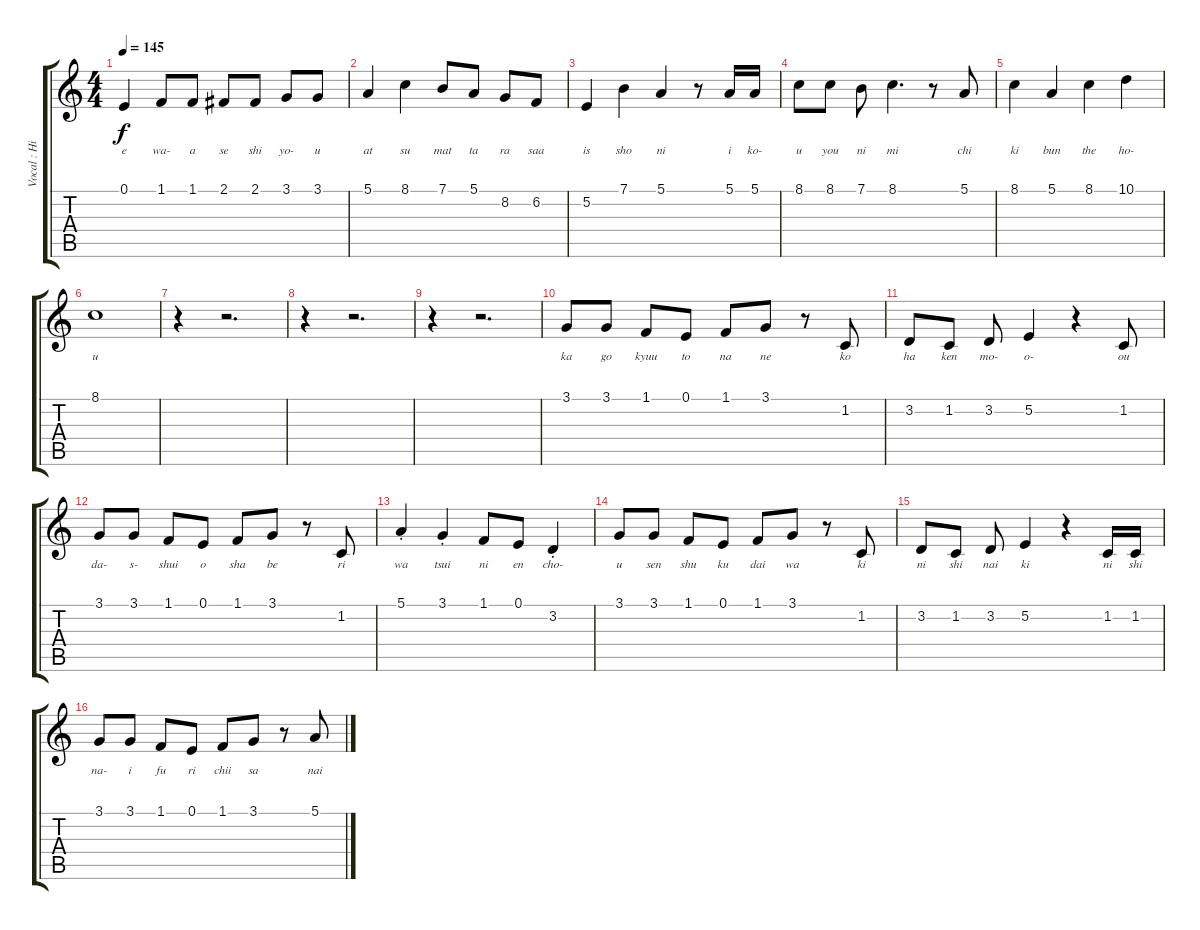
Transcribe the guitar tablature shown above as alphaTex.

\track ("Vocal : Hirasawa Yui" "Vocal : Hi") {instrument lead2sawtooth}
\staff {score tabs}
\tuning (E4 B3 G3 D3 A2 E2) {hide}
\ts (4 4)
\tempo 145
\clef g2
\ks c
0.1.4{lyrics (0 "e") lyrics (1 "") lyrics (2 "") lyrics (3 "") lyrics (4 "") dy f} 1.1.8{lyrics (0 "wa-") lyrics (1 "") lyrics (2 "") lyrics (3 "") lyrics (4 "")} 1.1.8{lyrics (0 "a") lyrics (1 "") lyrics (2 "") lyrics (3 "") lyrics (4 "")} 2.1.8{lyrics (0 "se") lyrics (1 "") lyrics (2 "") lyrics (3 "") lyrics (4 "")} 2.1.8{lyrics (0 "shi") lyrics (1 "") lyrics (2 "") lyrics (3 "") lyrics (4 "")} 3.1.8{lyrics (0 "yo-") lyrics (1 "") lyrics (2 "") lyrics (3 "") lyrics (4 "")} 3.1.8{lyrics (0 "u") lyrics (1 "") lyrics (2 "") lyrics (3 "") lyrics (4 "")} |
5.1.4{lyrics (0 "at") lyrics (1 "") lyrics (2 "") lyrics (3 "") lyrics (4 "")} 8.1.4{lyrics (0 "su") lyrics (1 "") lyrics (2 "") lyrics (3 "") lyrics (4 "")} 7.1.8{lyrics (0 "mat") lyrics (1 "") lyrics (2 "") lyrics (3 "") lyrics (4 "")} 5.1.8{lyrics (0 "ta") lyrics (1 "") lyrics (2 "") lyrics (3 "") lyrics (4 "")} 8.2.8{lyrics (0 "ra") lyrics (1 "") lyrics (2 "") lyrics (3 "") lyrics (4 "")} 6.2.8{lyrics (0 "saa") lyrics (1 "") lyrics (2 "") lyrics (3 "") lyrics (4 "")} |
5.2.4{lyrics (0 "is") lyrics (1 "") lyrics (2 "") lyrics (3 "") lyrics (4 "")} 7.1.4{lyrics (0 "sho") lyrics (1 "") lyrics (2 "") lyrics (3 "") lyrics (4 "")} 5.1.4{lyrics (0 "ni") lyrics (1 "") lyrics (2 "") lyrics (3 "") lyrics (4 "")} r.8 5.1.16{lyrics (0 "i") lyrics (1 "") lyrics (2 "") lyrics (3 "") lyrics (4 "")} 5.1.16{lyrics (0 "ko-") lyrics (1 "") lyrics (2 "") lyrics (3 "") lyrics (4 "")} |
8.1.8{lyrics (0 "u") lyrics (1 "") lyrics (2 "") lyrics (3 "") lyrics (4 "")} 8.1.8{lyrics (0 "you") lyrics (1 "") lyrics (2 "") lyrics (3 "") lyrics (4 "")} 7.1.8{lyrics (0 "ni") lyrics (1 "") lyrics (2 "") lyrics (3 "") lyrics (4 "")} 8.1.4{d lyrics (0 "mi") lyrics (1 "") lyrics (2 "") lyrics (3 "") lyrics (4 "")} r.8 5.1.8{lyrics (0 "chi") lyrics (1 "") lyrics (2 "") lyrics (3 "") lyrics (4 "")} |
8.1.4{lyrics (0 "ki") lyrics (1 "") lyrics (2 "") lyrics (3 "") lyrics (4 "")} 5.1.4{lyrics (0 "bun") lyrics (1 "") lyrics (2 "") lyrics (3 "") lyrics (4 "")} 8.1.4{lyrics (0 "the") lyrics (1 "") lyrics (2 "") lyrics (3 "") lyrics (4 "")} 10.1.4{lyrics (0 "ho-") lyrics (1 "") lyrics (2 "") lyrics (3 "") lyrics (4 "")} |
8.1.1{lyrics (0 "u") lyrics (1 "") lyrics (2 "") lyrics (3 "") lyrics (4 "")} |
r.4 r.2{d} |
r.4 r.2{d} |
r.4 r.2{d} |
3.1.8{lyrics (0 "ka") lyrics (1 "") lyrics (2 "") lyrics (3 "") lyrics (4 "")} 3.1.8{lyrics (0 "go") lyrics (1 "") lyrics (2 "") lyrics (3 "") lyrics (4 "")} 1.1.8{lyrics (0 "kyuu") lyrics (1 "") lyrics (2 "") lyrics (3 "") lyrics (4 "")} 0.1.8{lyrics (0 "to") lyrics (1 "") lyrics (2 "") lyrics (3 "") lyrics (4 "")} 1.1.8{lyrics (0 "na") lyrics (1 "") lyrics (2 "") lyrics (3 "") lyrics (4 "")} 3.1.8{lyrics (0 "ne") lyrics (1 "") lyrics (2 "") lyrics (3 "") lyrics (4 "")} r.8 1.2.8{lyrics (0 "ko") lyrics (1 "") lyrics (2 "") lyrics (3 "") lyrics (4 "")} |
3.2.8{lyrics (0 "ha") lyrics (1 "") lyrics (2 "") lyrics (3 "") lyrics (4 "")} 1.2.8{lyrics (0 "ken") lyrics (1 "") lyrics (2 "") lyrics (3 "") lyrics (4 "")} 3.2.8{lyrics (0 "mo-") lyrics (1 "") lyrics (2 "") lyrics (3 "") lyrics (4 "")} 5.2.4{lyrics (0 "o-") lyrics (1 "") lyrics (2 "") lyrics (3 "") lyrics (4 "")} r.4 1.2.8{lyrics (0 "ou") lyrics (1 "") lyrics (2 "") lyrics (3 "") lyrics (4 "")} |
3.1.8{lyrics (0 "da-") lyrics (1 "") lyrics (2 "") lyrics (3 "") lyrics (4 "")} 3.1.8{lyrics (0 "s-") lyrics (1 "") lyrics (2 "") lyrics (3 "") lyrics (4 "")} 1.1.8{lyrics (0 "shui") lyrics (1 "") lyrics (2 "") lyrics (3 "") lyrics (4 "")} 0.1.8{lyrics (0 "o") lyrics (1 "") lyrics (2 "") lyrics (3 "") lyrics (4 "")} 1.1.8{lyrics (0 "sha") lyrics (1 "") lyrics (2 "") lyrics (3 "") lyrics (4 "")} 3.1.8{lyrics (0 "be") lyrics (1 "") lyrics (2 "") lyrics (3 "") lyrics (4 "")} r.8 1.2.8{lyrics (0 "ri") lyrics (1 "") lyrics (2 "") lyrics (3 "") lyrics (4 "")} |
5.1{st}.4{lyrics (0 "wa") lyrics (1 "") lyrics (2 "") lyrics (3 "") lyrics (4 "")} 3.1{st}.4{lyrics (0 "tsui") lyrics (1 "") lyrics (2 "") lyrics (3 "") lyrics (4 "")} 1.1.8{lyrics (0 "ni") lyrics (1 "") lyrics (2 "") lyrics (3 "") lyrics (4 "")} 0.1.8{lyrics (0 "en") lyrics (1 "") lyrics (2 "") lyrics (3 "") lyrics (4 "")} 3.2{st}.4{lyrics (0 "cho-") lyrics (1 "") lyrics (2 "") lyrics (3 "") lyrics (4 "")} |
3.1.8{lyrics (0 "u") lyrics (1 "") lyrics (2 "") lyrics (3 "") lyrics (4 "")} 3.1.8{lyrics (0 "sen") lyrics (1 "") lyrics (2 "") lyrics (3 "") lyrics (4 "")} 1.1.8{lyrics (0 "shu") lyrics (1 "") lyrics (2 "") lyrics (3 "") lyrics (4 "")} 0.1.8{lyrics (0 "ku") lyrics (1 "") lyrics (2 "") lyrics (3 "") lyrics (4 "")} 1.1.8{lyrics (0 "dai") lyrics (1 "") lyrics (2 "") lyrics (3 "") lyrics (4 "")} 3.1.8{lyrics (0 "wa") lyrics (1 "") lyrics (2 "") lyrics (3 "") lyrics (4 "")} r.8 1.2.8{lyrics (0 "ki") lyrics (1 "") lyrics (2 "") lyrics (3 "") lyrics (4 "")} |
3.2.8{lyrics (0 "ni") lyrics (1 "") lyrics (2 "") lyrics (3 "") lyrics (4 "")} 1.2.8{lyrics (0 "shi") lyrics (1 "") lyrics (2 "") lyrics (3 "") lyrics (4 "")} 3.2.8{lyrics (0 "nai") lyrics (1 "") lyrics (2 "") lyrics (3 "") lyrics (4 "")} 5.2.4{lyrics (0 "ki") lyrics (1 "") lyrics (2 "") lyrics (3 "") lyrics (4 "")} r.4 1.2.16{lyrics (0 "ni") lyrics (1 "") lyrics (2 "") lyrics (3 "") lyrics (4 "")} 1.2.16{lyrics (0 "shi") lyrics (1 "") lyrics (2 "") lyrics (3 "") lyrics (4 "")} |
3.1.8{lyrics (0 "na-") lyrics (1 "") lyrics (2 "") lyrics (3 "") lyrics (4 "")} 3.1.8{lyrics (0 "i") lyrics (1 "") lyrics (2 "") lyrics (3 "") lyrics (4 "")} 1.1.8{lyrics (0 "fu") lyrics (1 "") lyrics (2 "") lyrics (3 "") lyrics (4 "")} 0.1.8{lyrics (0 "ri") lyrics (1 "") lyrics (2 "") lyrics (3 "") lyrics (4 "")} 1.1.8{lyrics (0 "chii") lyrics (1 "") lyrics (2 "") lyrics (3 "") lyrics (4 "")} 3.1.8{lyrics (0 "sa") lyrics (1 "") lyrics (2 "") lyrics (3 "") lyrics (4 "")} r.8 5.1.8{lyrics (0 "nai") lyrics (1 "") lyrics (2 "") lyrics (3 "") lyrics (4 "")}
